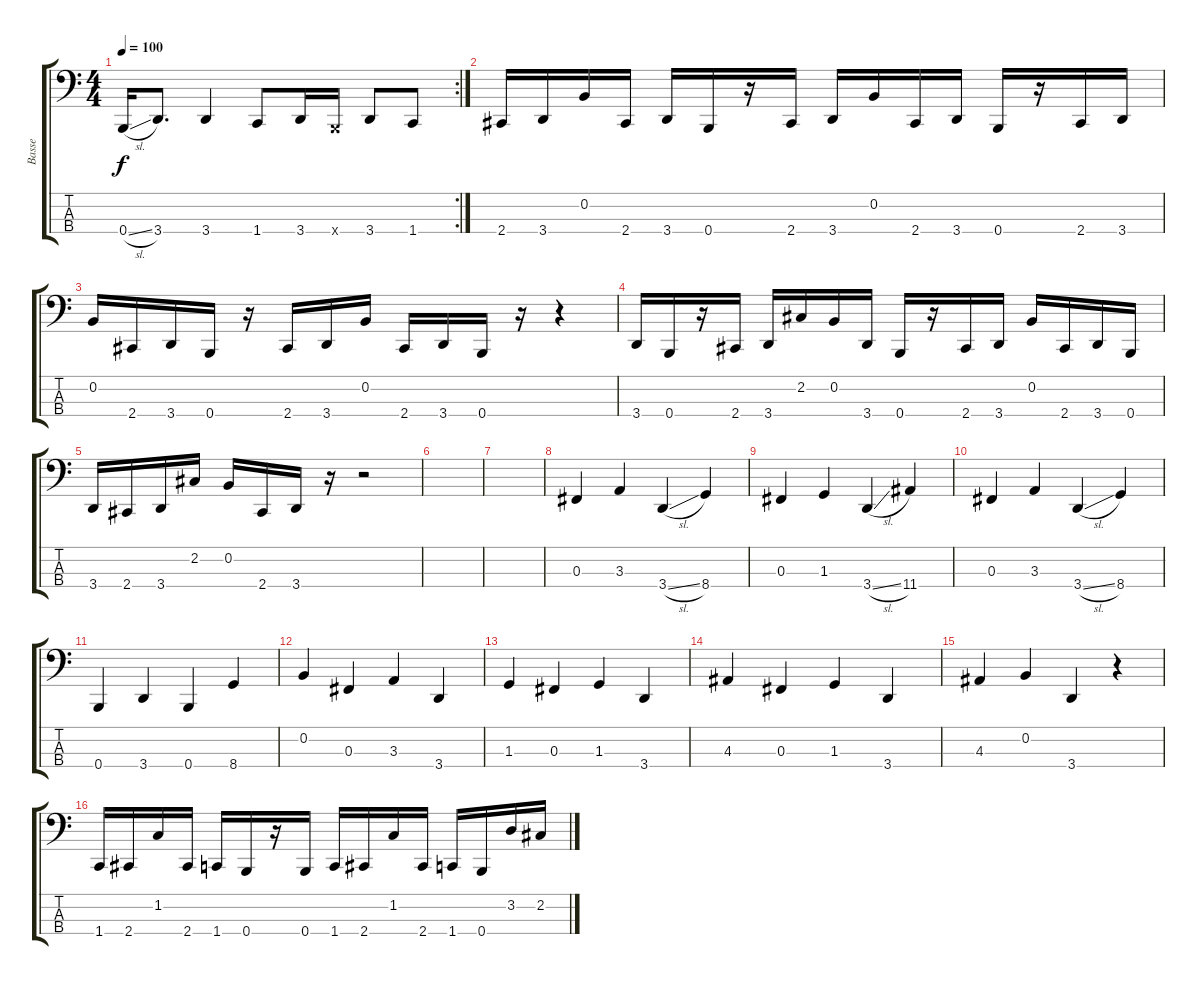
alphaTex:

\track ("Basse" "Basse") {instrument electricbassfinger}
\staff {score tabs}
\tuning (E2 B1 Gb1 B0) {hide}
\rc 2
\ts (4 4)
\tempo 100
\clef f4
\ks c
0.4{sl}.16{dy f} 3.4.8{d} 3.4.4 1.4.8 3.4.16 0.4{x}.16 3.4.8 1.4.8 |
2.4.16 3.4.16 0.2.16 2.4.16 3.4.16 0.4.16 r.16 2.4.16 3.4.16 0.2.16 2.4.16 3.4.16 0.4.16 r.16 2.4.16 3.4.16 |
0.2.16 2.4.16 3.4.16 0.4.16 r.16 2.4.16 3.4.16 0.2.16 2.4.16 3.4.16 0.4.16 r.16 r.4 |
3.4.16 0.4.16 r.16 2.4.16 3.4.16 2.2.16 0.2.16 3.4.16 0.4.16 r.16 2.4.16 3.4.16 0.2.16 2.4.16 3.4.16 0.4.16 |
3.4.16 2.4.16 3.4.16 2.2.16 0.2.16 2.4.16 3.4.16 r.16 r.2 |
|
|
0.3.4 3.3.4 3.4{sl}.4 8.4.4 |
0.3.4 1.3.4 3.4{sl}.4 11.4.4 |
0.3.4 3.3.4 3.4{sl}.4 8.4.4 |
0.4.4 3.4.4 0.4.4 8.4.4 |
0.2.4 0.3.4 3.3.4 3.4.4 |
1.3.4 0.3.4 1.3.4 3.4.4 |
4.3.4 0.3.4 1.3.4 3.4.4 |
4.3.4 0.2.4 3.4.4 r.4 |
1.4.16 2.4.16 1.2.16 2.4.16 1.4.16 0.4.16 r.16 0.4.16 1.4.16 2.4.16 1.2.16 2.4.16 1.4.16 0.4.16 3.2.16 2.2.16
